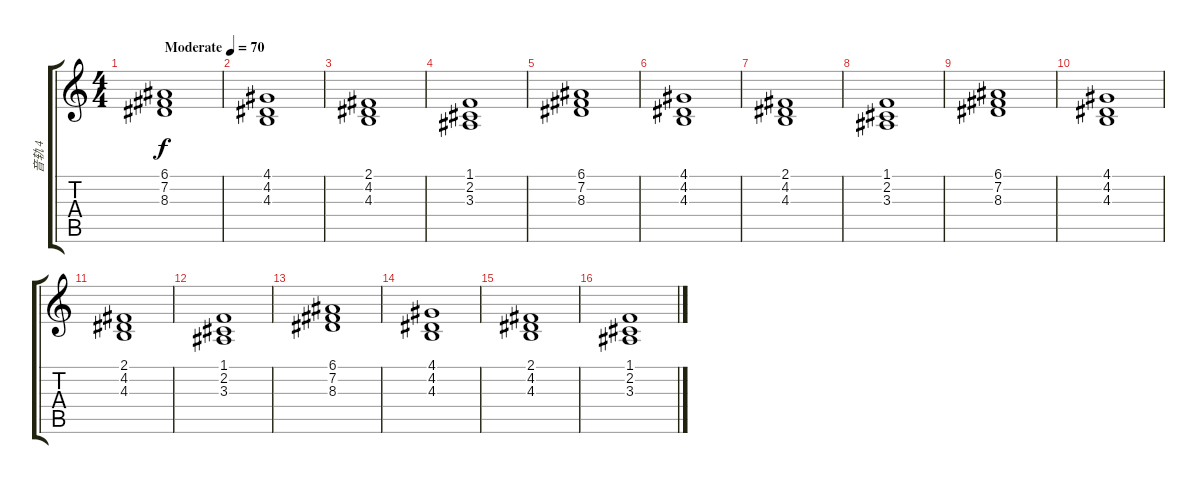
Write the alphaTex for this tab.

\track ("音轨 4" "音轨 4") {instrument synthstrings1}
\staff {score tabs}
\tuning (E4 B3 G3 D3 A2 E2) {hide}
\ts (4 4)
\tempo (70 "Moderate")
\clef g2
\ks c
(6.1 7.2 8.3).1{dy f instrument synthstrings1} |
(4.1 4.2 4.3).1 |
(2.1 4.2 4.3).1 |
(1.1 2.2 3.3).1 |
(6.1 7.2 8.3).1 |
(4.1 4.2 4.3).1 |
(2.1 4.2 4.3).1 |
(1.1 2.2 3.3).1 |
(6.1 7.2 8.3).1 |
(4.1 4.2 4.3).1 |
(2.1 4.2 4.3).1 |
(1.1 2.2 3.3).1 |
(6.1 7.2 8.3).1 |
(4.1 4.2 4.3).1 |
(2.1 4.2 4.3).1 |
(1.1 2.2 3.3).1
